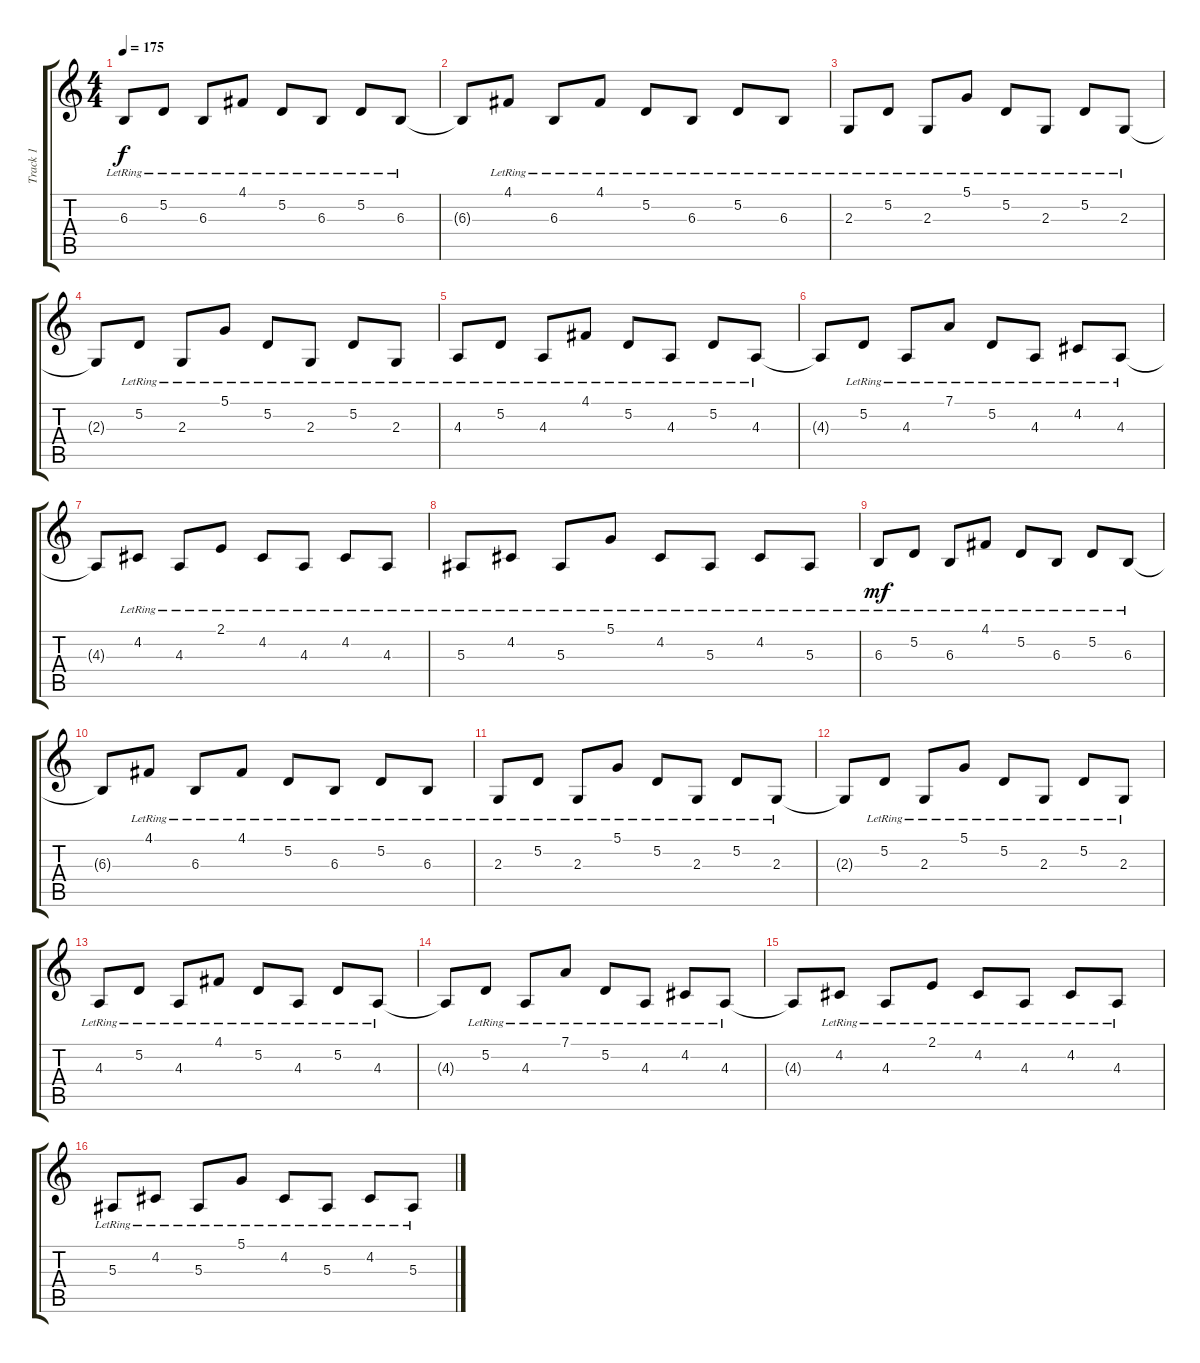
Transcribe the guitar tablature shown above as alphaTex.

\track ("Track 1" "Track 1") {instrument lead2sawtooth}
\staff {score tabs}
\tuning (D4 A3 F3 C3 G2 C2) {hide}
\ts (4 4)
\tempo 175
\clef g2
\ks c
6.3{lr}.8{dy f} 5.2{lr}.8 6.3{lr}.8 4.1{lr}.8 5.2{lr}.8 6.3{lr}.8 5.2{lr}.8 6.3{lr}.8 |
6.3{t}.8 4.1{lr}.8 6.3{lr}.8 4.1{lr}.8 5.2{lr}.8 6.3{lr}.8 5.2{lr}.8 6.3{lr}.8 |
2.3{lr}.8 5.2{lr}.8 2.3{lr}.8 5.1{lr}.8 5.2{lr}.8 2.3{lr}.8 5.2{lr}.8 2.3{lr}.8 |
2.3{t}.8 5.2{lr}.8 2.3{lr}.8 5.1{lr}.8 5.2{lr}.8 2.3{lr}.8 5.2{lr}.8 2.3{lr}.8 |
4.3{lr}.8 5.2{lr}.8 4.3{lr}.8 4.1{lr}.8 5.2{lr}.8 4.3{lr}.8 5.2{lr}.8 4.3{lr}.8 |
4.3{t}.8 5.2{lr}.8 4.3{lr}.8 7.1{lr}.8 5.2{lr}.8 4.3{lr}.8 4.2{lr}.8 4.3{lr}.8 |
4.3{t}.8 4.2{lr}.8 4.3{lr}.8 2.1{lr}.8 4.2{lr}.8 4.3{lr}.8 4.2{lr}.8 4.3{lr}.8 |
5.3{lr}.8 4.2{lr}.8 5.3{lr}.8 5.1{lr}.8 4.2{lr}.8 5.3{lr}.8 4.2{lr}.8 5.3{lr}.8 |
6.3{lr}.8{dy mf} 5.2{lr}.8 6.3{lr}.8 4.1{lr}.8 5.2{lr}.8 6.3{lr}.8 5.2{lr}.8 6.3{lr}.8 |
6.3{t}.8 4.1{lr}.8 6.3{lr}.8 4.1{lr}.8 5.2{lr}.8 6.3{lr}.8 5.2{lr}.8 6.3{lr}.8 |
2.3{lr}.8 5.2{lr}.8 2.3{lr}.8 5.1{lr}.8 5.2{lr}.8 2.3{lr}.8 5.2{lr}.8 2.3{lr}.8 |
2.3{t}.8 5.2{lr}.8 2.3{lr}.8 5.1{lr}.8 5.2{lr}.8 2.3{lr}.8 5.2{lr}.8 2.3{lr}.8 |
4.3{lr}.8 5.2{lr}.8 4.3{lr}.8 4.1{lr}.8 5.2{lr}.8 4.3{lr}.8 5.2{lr}.8 4.3{lr}.8 |
4.3{t}.8 5.2{lr}.8 4.3{lr}.8 7.1{lr}.8 5.2{lr}.8 4.3{lr}.8 4.2{lr}.8 4.3{lr}.8 |
4.3{t}.8 4.2{lr}.8 4.3{lr}.8 2.1{lr}.8 4.2{lr}.8 4.3{lr}.8 4.2{lr}.8 4.3{lr}.8 |
5.3{lr}.8 4.2{lr}.8 5.3{lr}.8 5.1{lr}.8 4.2{lr}.8 5.3{lr}.8 4.2{lr}.8 5.3{lr}.8
